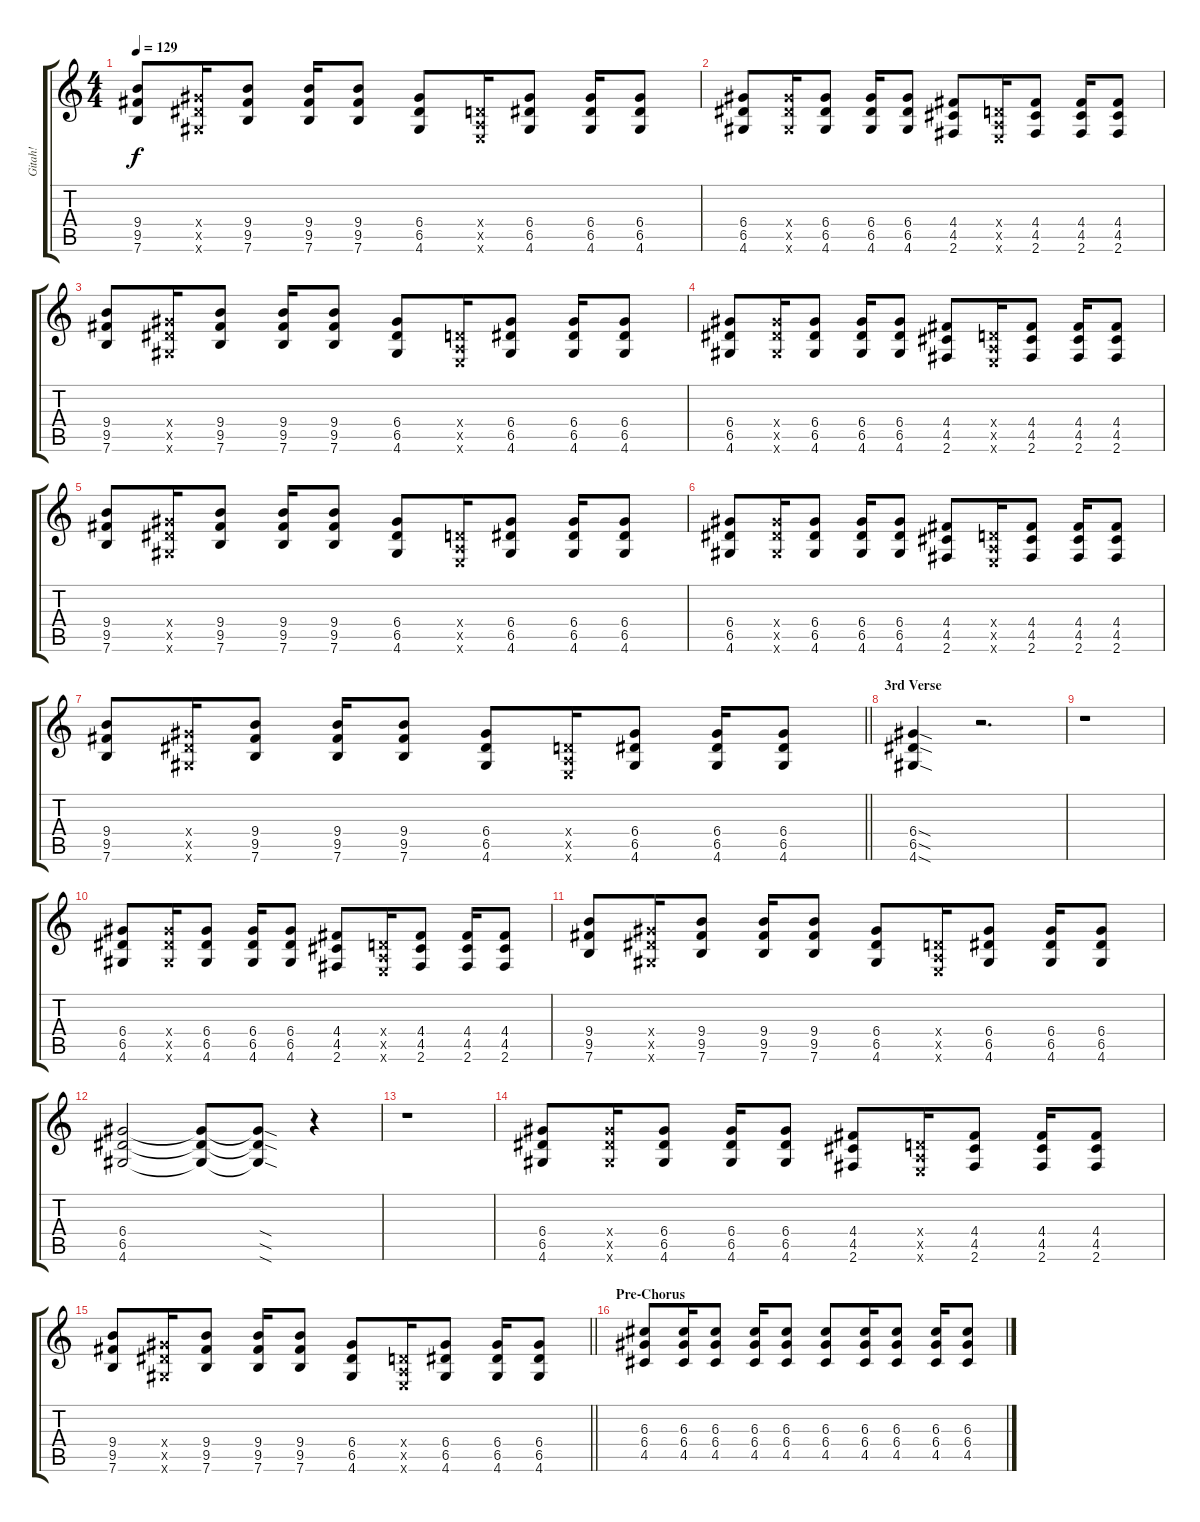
\track ("Gitah!" "Gitah!") {instrument overdrivenguitar}
\staff {score tabs}
\tuning (E4 B3 G3 D3 A2 E2) {hide}
\ts (4 4)
\tempo 129
\clef g2
\ks c
(9.4 9.5 7.6).8{dy f} (6.4{x} 6.5{x} 4.6{x}).16 (9.4 9.5 7.6).8 (9.4 9.5 7.6).16 (9.4 9.5 7.6).8 (6.4 6.5 4.6).8 (0.4{x} 0.5{x} 0.6{x}).16 (6.4 6.5 4.6).8 (6.4 6.5 4.6).16 (6.4 6.5 4.6).8 |
(6.4 6.5 4.6).8 (6.4{x} 6.5{x} 4.6{x}).16 (6.4 6.5 4.6).8 (6.4 6.5 4.6).16 (6.4 6.5 4.6).8 (4.4 4.5 2.6).8 (0.4{x} 0.5{x} 0.6{x}).16 (4.4 4.5 2.6).8 (4.4 4.5 2.6).16 (4.4 4.5 2.6).8 |
(9.4 9.5 7.6).8 (6.4{x} 6.5{x} 4.6{x}).16 (9.4 9.5 7.6).8 (9.4 9.5 7.6).16 (9.4 9.5 7.6).8 (6.4 6.5 4.6).8 (0.4{x} 0.5{x} 0.6{x}).16 (6.4 6.5 4.6).8 (6.4 6.5 4.6).16 (6.4 6.5 4.6).8 |
(6.4 6.5 4.6).8 (6.4{x} 6.5{x} 4.6{x}).16 (6.4 6.5 4.6).8 (6.4 6.5 4.6).16 (6.4 6.5 4.6).8 (4.4 4.5 2.6).8 (0.4{x} 0.5{x} 0.6{x}).16 (4.4 4.5 2.6).8 (4.4 4.5 2.6).16 (4.4 4.5 2.6).8 |
(9.4 9.5 7.6).8 (6.4{x} 6.5{x} 4.6{x}).16 (9.4 9.5 7.6).8 (9.4 9.5 7.6).16 (9.4 9.5 7.6).8 (6.4 6.5 4.6).8 (0.4{x} 0.5{x} 0.6{x}).16 (6.4 6.5 4.6).8 (6.4 6.5 4.6).16 (6.4 6.5 4.6).8 |
(6.4 6.5 4.6).8 (6.4{x} 6.5{x} 4.6{x}).16 (6.4 6.5 4.6).8 (6.4 6.5 4.6).16 (6.4 6.5 4.6).8 (4.4 4.5 2.6).8 (0.4{x} 0.5{x} 0.6{x}).16 (4.4 4.5 2.6).8 (4.4 4.5 2.6).16 (4.4 4.5 2.6).8 |
\barLineRight lightlight
(9.4 9.5 7.6).8 (6.4{x} 6.5{x} 4.6{x}).16 (9.4 9.5 7.6).8 (9.4 9.5 7.6).16 (9.4 9.5 7.6).8 (6.4 6.5 4.6).8 (0.4{x} 0.5{x} 0.6{x}).16 (6.4 6.5 4.6).8 (6.4 6.5 4.6).16 (6.4 6.5 4.6).8 |
\section ("" "3rd Verse")
(6.4{sod} 6.5{sod} 4.6{sod}).4 r.2{d} |
r.1 |
(6.4 6.5 4.6).8 (6.4{x} 6.5{x} 4.6{x}).16 (6.4 6.5 4.6).8 (6.4 6.5 4.6).16 (6.4 6.5 4.6).8 (4.4 4.5 2.6).8 (0.4{x} 0.5{x} 0.6{x}).16 (4.4 4.5 2.6).8 (4.4 4.5 2.6).16 (4.4 4.5 2.6).8 |
(9.4 9.5 7.6).8 (6.4{x} 6.5{x} 4.6{x}).16 (9.4 9.5 7.6).8 (9.4 9.5 7.6).16 (9.4 9.5 7.6).8 (6.4 6.5 4.6).8 (0.4{x} 0.5{x} 0.6{x}).16 (6.4 6.5 4.6).8 (6.4 6.5 4.6).16 (6.4 6.5 4.6).8 |
(6.4 6.5 4.6).2 (6.4{t} 6.5{t} 4.6{t}).8 (6.4{sod t} 6.5{sod t} 4.6{sod t}).8 r.4 |
r.1 |
(6.4 6.5 4.6).8 (6.4{x} 6.5{x} 4.6{x}).16 (6.4 6.5 4.6).8 (6.4 6.5 4.6).16 (6.4 6.5 4.6).8 (4.4 4.5 2.6).8 (0.4{x} 0.5{x} 0.6{x}).16 (4.4 4.5 2.6).8 (4.4 4.5 2.6).16 (4.4 4.5 2.6).8 |
\barLineRight lightlight
(9.4 9.5 7.6).8 (6.4{x} 6.5{x} 4.6{x}).16 (9.4 9.5 7.6).8 (9.4 9.5 7.6).16 (9.4 9.5 7.6).8 (6.4 6.5 4.6).8 (0.4{x} 0.5{x} 0.6{x}).16 (6.4 6.5 4.6).8 (6.4 6.5 4.6).16 (6.4 6.5 4.6).8 |
\section ("" "Pre-Chorus")
(6.3 6.4 4.5).8 (6.3 6.4 4.5).16 (6.3 6.4 4.5).8 (6.3 6.4 4.5).16 (6.3 6.4 4.5).8 (6.3 6.4 4.5).8 (6.3 6.4 4.5).16 (6.3 6.4 4.5).8 (6.3 6.4 4.5).16 (6.3 6.4 4.5).8
